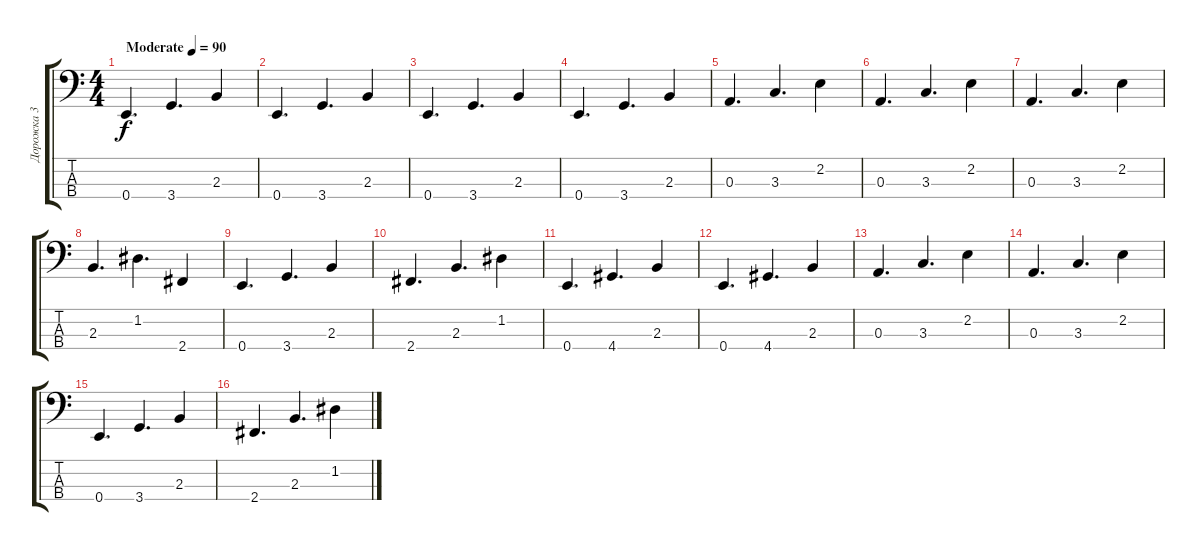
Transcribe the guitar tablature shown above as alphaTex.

\track ("Дорожка 3" "Дорожка 3") {instrument electricbassfinger}
\staff {score tabs}
\tuning (G2 D2 A1 E1) {hide}
\ts (4 4)
\tempo (90 "Moderate")
\clef f4
\ks c
0.4.4{d dy f instrument electricbassfinger} 3.4.4{d} 2.3.4 |
0.4.4{d} 3.4.4{d} 2.3.4 |
0.4.4{d} 3.4.4{d} 2.3.4 |
0.4.4{d} 3.4.4{d} 2.3.4 |
0.3.4{d} 3.3.4{d} 2.2.4 |
0.3.4{d} 3.3.4{d} 2.2.4 |
0.3.4{d} 3.3.4{d} 2.2.4 |
2.3.4{d} 1.2.4{d} 2.4.4 |
0.4.4{d} 3.4.4{d} 2.3.4 |
2.4.4{d} 2.3.4{d} 1.2.4 |
0.4.4{d} 4.4.4{d} 2.3.4 |
0.4.4{d} 4.4.4{d} 2.3.4 |
0.3.4{d} 3.3.4{d} 2.2.4 |
0.3.4{d} 3.3.4{d} 2.2.4 |
0.4.4{d} 3.4.4{d} 2.3.4 |
2.4.4{d} 2.3.4{d} 1.2.4
